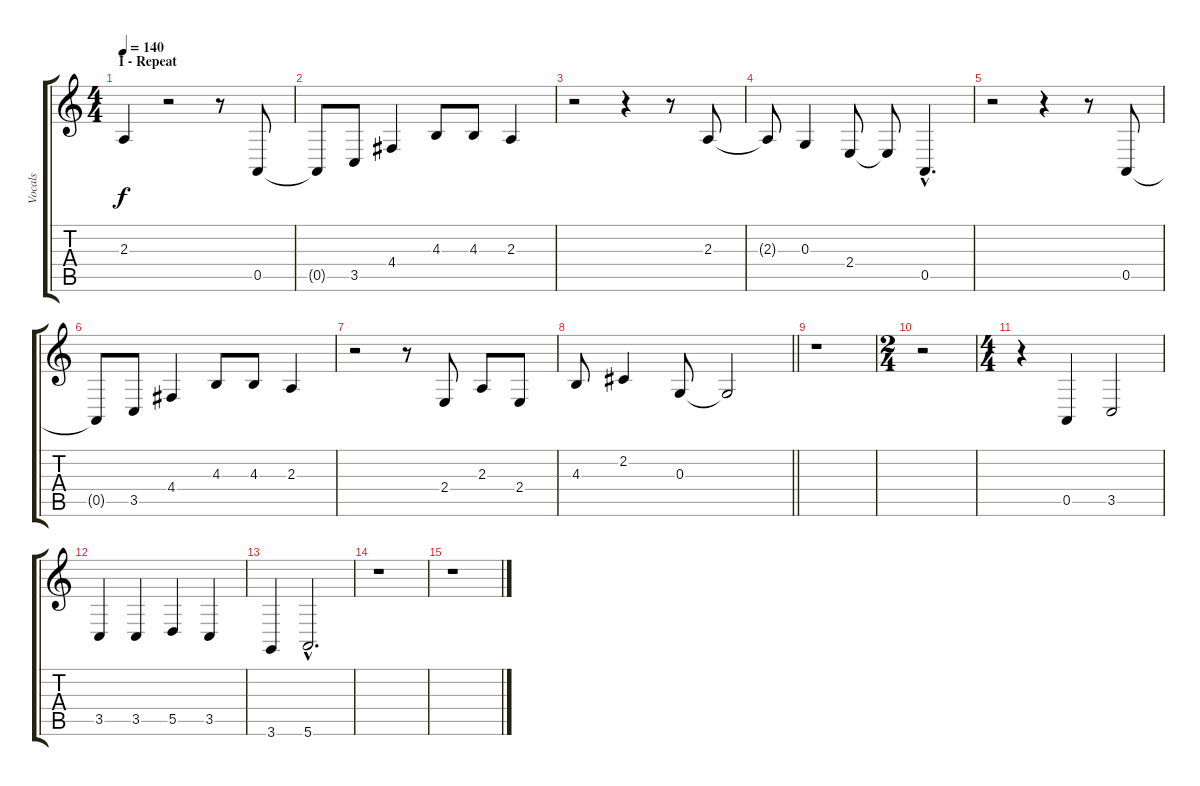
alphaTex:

\track ("Vocals" "Vocals") {instrument baritonesax}
\staff {score tabs}
\tuning (E4 B3 G3 D3 A2 E2) {hide}
\ts (4 4)
\section ("" "I - Repeat")
\tempo 140
\clef g2
\ks c
2.3.4{dy f} r.2 r.8 0.5.8 |
0.5{t}.8 3.5.8 4.4.4 4.3.8 4.3.8 2.3.4 |
r.2 r.4 r.8 2.3.8 |
2.3{t}.8 0.3.4 2.4.8 2.4{t}.8 0.5{hac}.4{d} |
r.2 r.4 r.8 0.5.8 |
0.5{t}.8 3.5.8 4.4.4 4.3.8 4.3.8 2.3.4 |
r.2 r.8 2.4.8 2.3.8 2.4.8 |
\barLineRight lightlight
4.3.8 2.2.4 0.3.8 0.3{t}.2 |
r.1 |
\ts (2 4)
r.2 |
\ts (4 4)
r.4 0.5.4 3.5.2 |
3.5.4 3.5.4 5.5.4 3.5.4 |
3.6.4 5.6{hac}.2{d} |
r.1 |
r.1
